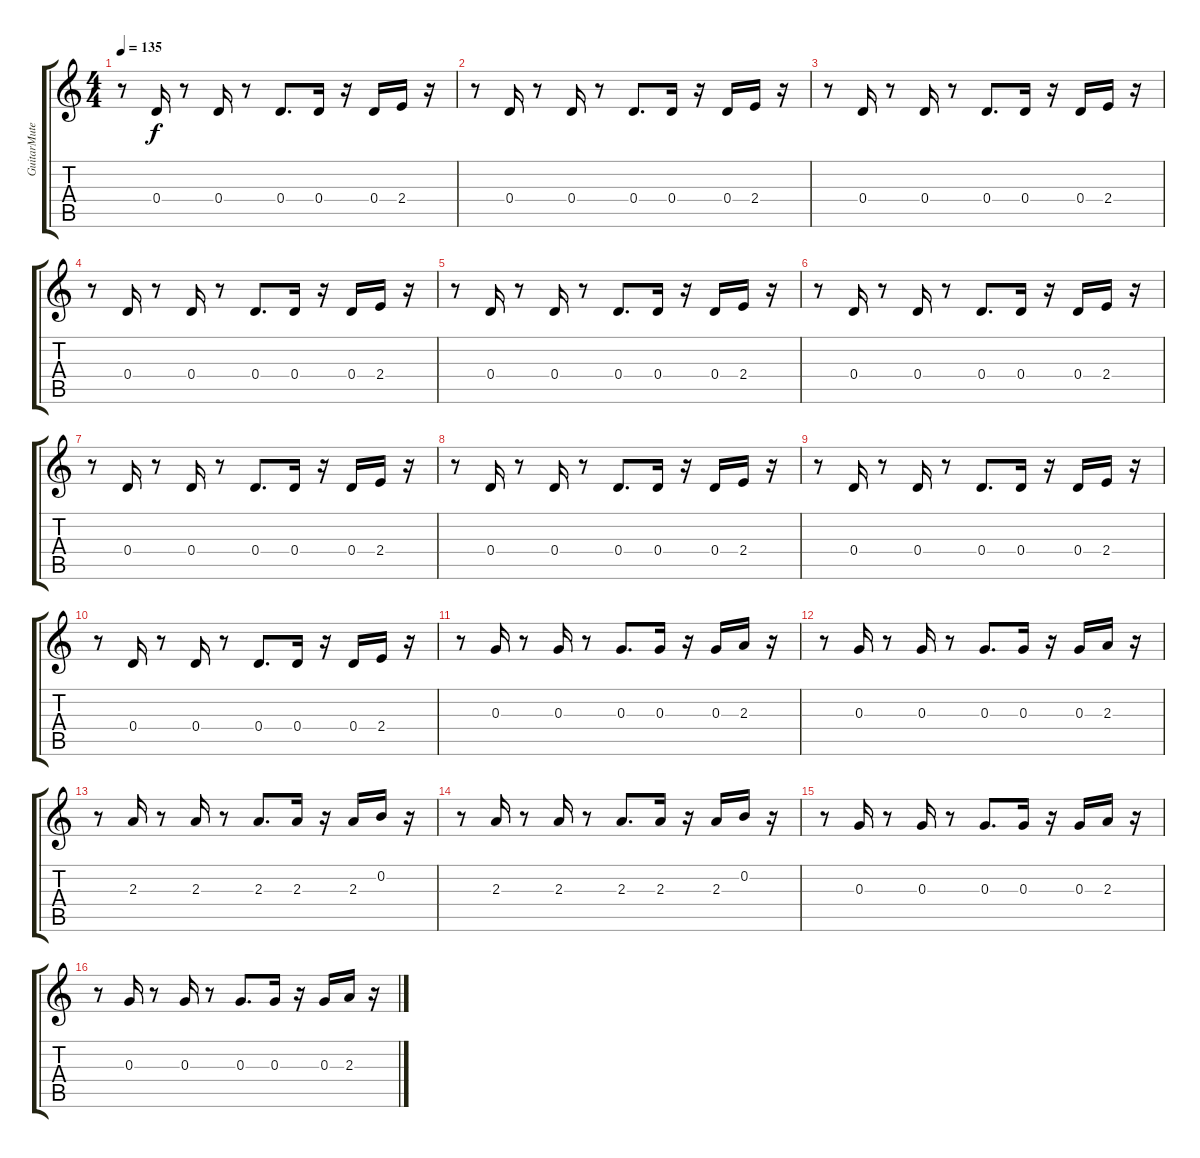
\track ("GuitarMuted" "GuitarMute") {instrument electricguitarmuted}
\staff {score tabs}
\tuning (E4 B3 G3 D3 A2 E2) {hide}
\ts (4 4)
\tempo 135
\clef g2
\ks c
r.8{dy f} 0.4.16 r.8 0.4.16 r.8 0.4.8{d} 0.4.16 r.16 0.4.16 2.4.16 r.16 |
r.8 0.4.16 r.8 0.4.16 r.8 0.4.8{d} 0.4.16 r.16 0.4.16 2.4.16 r.16 |
r.8 0.4.16 r.8 0.4.16 r.8 0.4.8{d} 0.4.16 r.16 0.4.16 2.4.16 r.16 |
r.8 0.4.16 r.8 0.4.16 r.8 0.4.8{d} 0.4.16 r.16 0.4.16 2.4.16 r.16 |
r.8 0.4.16 r.8 0.4.16 r.8 0.4.8{d} 0.4.16 r.16 0.4.16 2.4.16 r.16 |
r.8 0.4.16 r.8 0.4.16 r.8 0.4.8{d} 0.4.16 r.16 0.4.16 2.4.16 r.16 |
r.8 0.4.16 r.8 0.4.16 r.8 0.4.8{d} 0.4.16 r.16 0.4.16 2.4.16 r.16 |
r.8 0.4.16 r.8 0.4.16 r.8 0.4.8{d} 0.4.16 r.16 0.4.16 2.4.16 r.16 |
r.8 0.4.16 r.8 0.4.16 r.8 0.4.8{d} 0.4.16 r.16 0.4.16 2.4.16 r.16 |
r.8 0.4.16 r.8 0.4.16 r.8 0.4.8{d} 0.4.16 r.16 0.4.16 2.4.16 r.16 |
r.8 0.3.16 r.8 0.3.16 r.8 0.3.8{d} 0.3.16 r.16 0.3.16 2.3.16 r.16 |
r.8 0.3.16 r.8 0.3.16 r.8 0.3.8{d} 0.3.16 r.16 0.3.16 2.3.16 r.16 |
r.8 2.3.16 r.8 2.3.16 r.8 2.3.8{d} 2.3.16 r.16 2.3.16 0.2.16 r.16 |
r.8 2.3.16 r.8 2.3.16 r.8 2.3.8{d} 2.3.16 r.16 2.3.16 0.2.16 r.16 |
r.8 0.3.16 r.8 0.3.16 r.8 0.3.8{d} 0.3.16 r.16 0.3.16 2.3.16 r.16 |
r.8 0.3.16 r.8 0.3.16 r.8 0.3.8{d} 0.3.16 r.16 0.3.16 2.3.16 r.16
